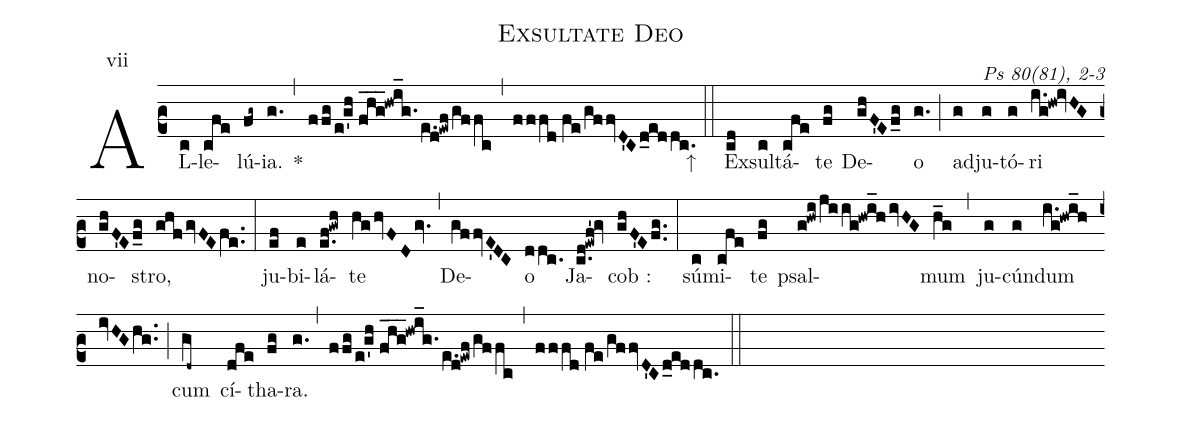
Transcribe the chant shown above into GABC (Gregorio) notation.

name:Exsultate Deo;
commentary: Ps 80(81), 2-3;
mode:vii;
%%
(c2) AL(c)le(cfe)lú(fg~)ia.(g.) *(,) (ffg/e!g'h//fhg___!hwi_g./e.d!ewf/gffc) (,) (fffd//fe/gffvD'C/d_eddc.) ↑(::) Ex(cd)sul(c)tá(cfe)te(fg) De(ghF'Ef_g)o(g.) (;) ad(g)ju(g)tó(g)ri(i.g!hw!ivHG) no(ghF'E/f_g)stro,(ghf/gvFE/fe..) (:) ju(ef)bi(e)lá(e.f!gwh)te(hg/hvFD/gv.) (,) De(gf/fvE'DC)o(ddc.) Ja(c.d!ewf'!gv)cob~:(ghF'E/fg..) (:) sú(c)mi(cfe)te(fg) psal(g!hwi/ji/ig!hwi_h/ivHG)mum(h_g) (,) ju(g)cún(g)dum(i.g!hwi_h/ivHG/hg..) (;) cum(gd~) cí(dfe)tha(fg)ra.(g.) (,) (ffg/e!g'h//fhg___!hwi_g./e.d!ewf/gffc) (,) (fffd//fe/gffvD'C/d_eddc.) (::)
